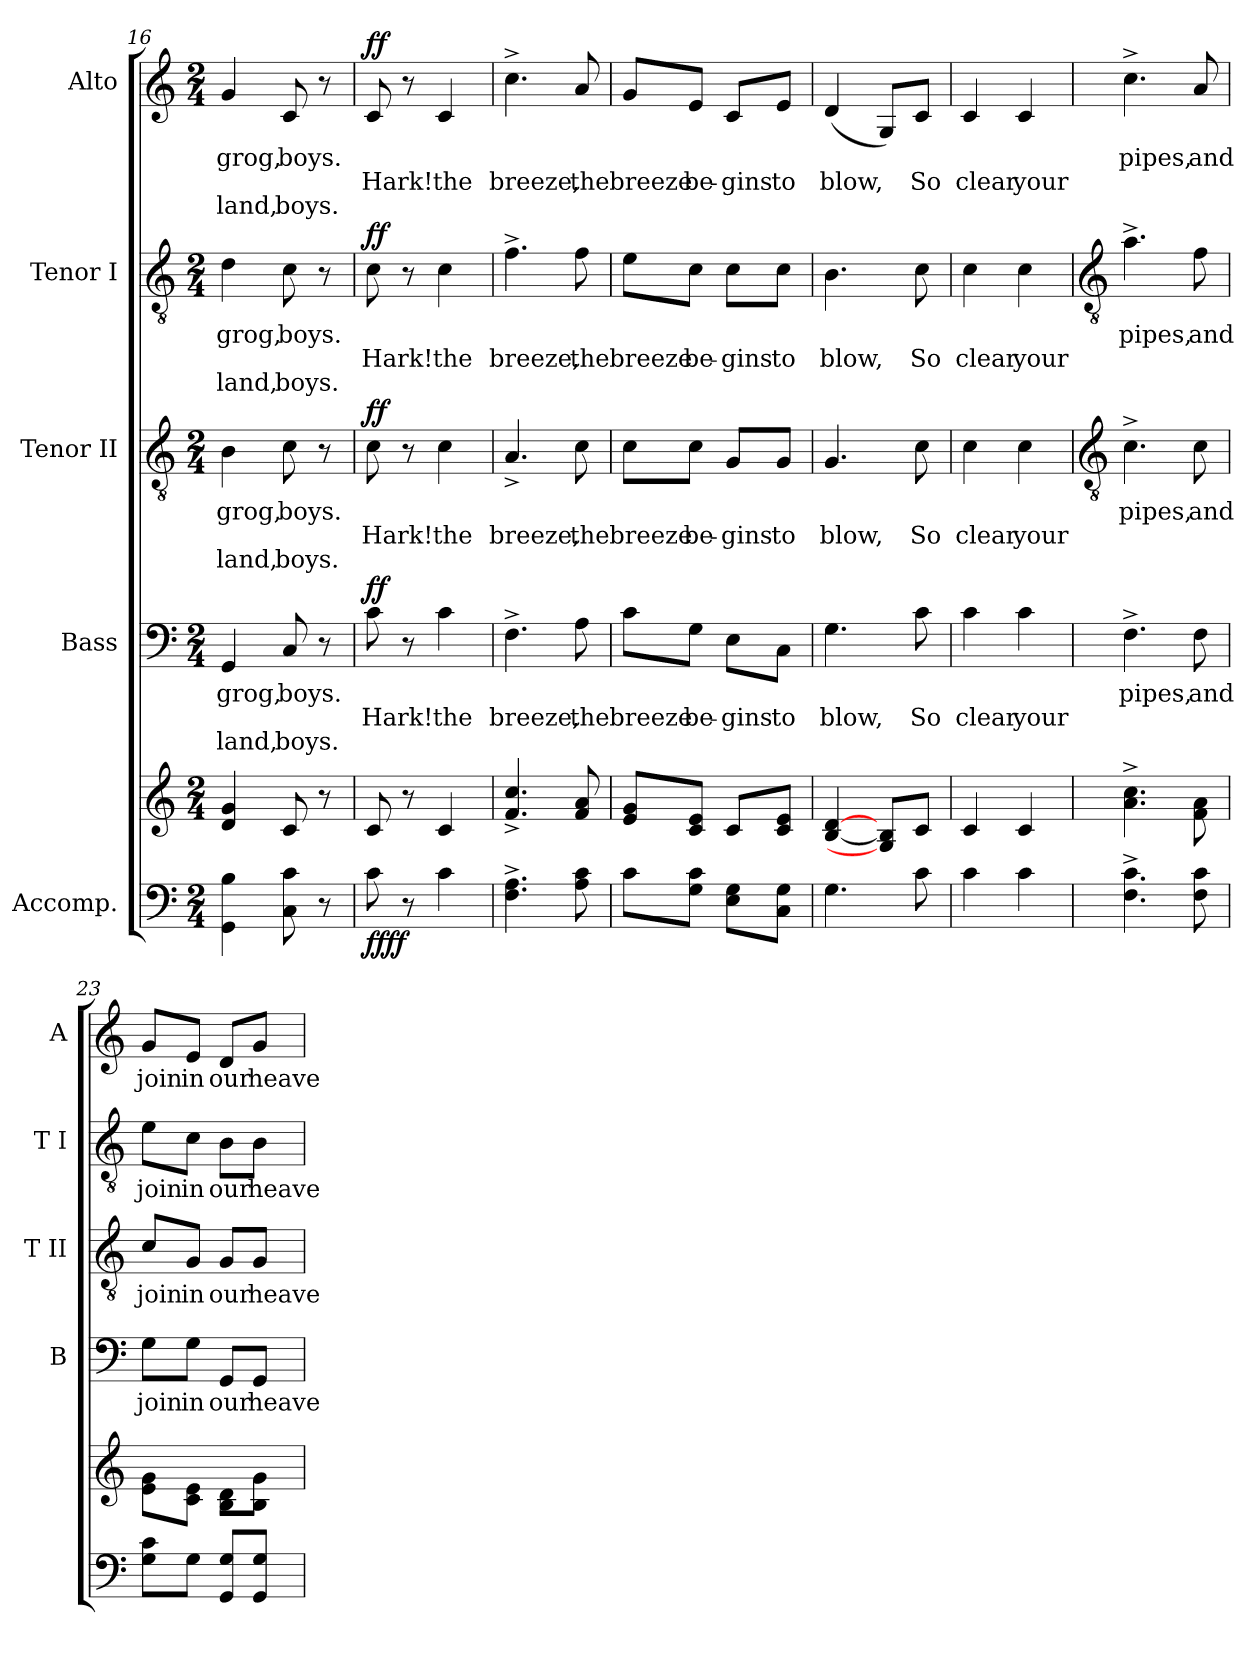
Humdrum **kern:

**kern	**kern	**dynam	**kern	**text	**text	**text	**dynam	**kern	**text	**text	**text	**dynam	**kern	**text	**text	**text	**dynam	**kern	**text	**text	**text	**dynam
*part5	*part5	*part5	*part4	*part4	*part4	*part4	*part4	*part3	*part3	*part3	*part3	*part3	*part2	*part2	*part2	*part2	*part2	*part1	*part1	*part1	*part1	*part1
*staff6	*staff5	*staff5/6	*staff4	*staff4	*staff4	*staff4	*staff4	*staff3	*staff3	*staff3	*staff3	*staff3	*staff2	*staff2	*staff2	*staff2	*staff2	*staff1	*staff1	*staff1	*staff1	*staff1
*I"Accomp.	*	*	*I"Bass	*	*	*	*	*I"Tenor II	*	*	*	*	*I"Tenor I	*	*	*	*	*I"Alto	*	*	*	*
*	*	*	*I'B	*	*	*	*	*I'T II	*	*	*	*	*I'T I	*	*	*	*	*I'A	*	*	*	*
*clefF4	*clefG2	*	*clefF4	*	*	*	*	*clefGv2	*	*	*	*	*clefGv2	*	*	*	*	*clefG2	*	*	*	*
*k[]	*k[]	*	*k[]	*	*	*	*	*k[]	*	*	*	*	*k[]	*	*	*	*	*k[]	*	*	*	*
*C:	*C:	*	*C:	*	*	*	*	*C:	*	*	*	*	*C:	*	*	*	*	*C:	*	*	*	*
*M2/4	*M2/4	*	*M2/4	*	*	*	*	*M2/4	*	*	*	*	*M2/4	*	*	*	*	*M2/4	*	*	*	*
=16	=16	=16	=16	=16	=16	=16	=16	=16	=16	=16	=16	=16	=16	=16	=16	=16	=16	=16	=16	=16	=16	=16
!	!	!	!	!LO:LY:b	!	!LO:LY:b	!	!	!LO:LY:b	!	!LO:LY:b	!	!	!LO:LY:b	!	!LO:LY:b	!	!	!LO:LY:b	!	!LO:LY:b	!
4GG 4B	4d 4g	.	4GG	grog,	.	land,	.	4B	grog,	.	land,	.	4d	grog,	.	land,	.	4g	grog,	.	land,	.
!	!	!	!	!LO:LY:b	!	!LO:LY:b	!	!	!LO:LY:b	!	!LO:LY:b	!	!	!LO:LY:b	!	!LO:LY:b	!	!	!LO:LY:b	!	!LO:LY:b	!
8C 8c	8c	.	8C	boys.	.	boys.	.	8c	boys.	.	boys.	.	8c	boys.	.	boys.	.	8c	boys.	.	boys.	.
8r	8r	.	8r	.	.	.	.	8r	.	.	.	.	8r	.	.	.	.	8r	.	.	.	.
=17	=17	=17	=17	=17	=17	=17	=17	=17	=17	=17	=17	=17	=17	=17	=17	=17	=17	=17	=17	=17	=17	=17
!	!	!LO:DY:b=2	!	!	!LO:LY:b	!	!	!	!	!LO:LY:b	!	!	!	!	!LO:LY:b	!	!	!	!	!LO:LY:b	!	!
!	!	!LO:DY:n=1:b	!	!	!	!	!LO:DY:b	!	!	!	!	!LO:DY:b	!	!	!	!	!LO:DY:b	!	!	!	!	!LO:DY:b
8c	8c	ff ff	8c	.	Hark!	.	ff	8c	.	Hark!	.	ff	8c	.	Hark!	.	ff	8c	.	Hark!	.	ff
8r	8r	.	8r	.	.	.	.	8r	.	.	.	.	8r	.	.	.	.	8r	.	.	.	.
!	!	!	!	!	!LO:LY:b	!	!	!	!	!LO:LY:b	!	!	!	!	!LO:LY:b	!	!	!	!	!LO:LY:b	!	!
4c	4c	.	4c	.	the	.	.	4c	.	the	.	.	4c	.	the	.	.	4c	.	the	.	.
=18	=18	=18	=18	=18	=18	=18	=18	=18	=18	=18	=18	=18	=18	=18	=18	=18	=18	=18	=18	=18	=18	=18
!	!	!	!	!	!LO:LY:b	!	!	!	!	!LO:LY:b	!	!	!	!	!LO:LY:b	!	!	!	!	!LO:LY:b	!	!
4.F^ 4.A^	4.f^ 4.cc^	.	4.F^	.	breeze,	.	.	4.A^	.	breeze,	.	.	4.f^	.	breeze,	.	.	4.cc^	.	breeze,	.	.
!	!	!	!	!	!LO:LY:b	!	!	!	!	!LO:LY:b	!	!	!	!	!LO:LY:b	!	!	!	!	!LO:LY:b	!	!
8A 8c	8f 8a	.	8A	.	the	.	.	8c	.	the	.	.	8f	.	the	.	.	8a	.	the	.	.
=19	=19	=19	=19	=19	=19	=19	=19	=19	=19	=19	=19	=19	=19	=19	=19	=19	=19	=19	=19	=19	=19	=19
!	!	!	!	!	!LO:LY:b	!	!	!	!	!LO:LY:b	!	!	!	!	!LO:LY:b	!	!	!	!	!LO:LY:b	!	!
8cL	8e 8gL	.	8c\L	.	breeze	.	.	8c\L	.	breeze	.	.	8e\L	.	breeze	.	.	8g/L	.	breeze	.	.
!	!	!	!	!	!LO:LY:b	!	!	!	!	!LO:LY:b	!	!	!	!	!LO:LY:b	!	!	!	!	!LO:LY:b	!	!
8G 8cJ	8c 8eJ	.	8G\J	.	be-	.	.	8c\J	.	be-	.	.	8c\J	.	be-	.	.	8e/J	.	be-	.	.
!	!	!	!	!	!LO:LY:b	!	!	!	!	!LO:LY:b	!	!	!	!	!LO:LY:b	!	!	!	!	!LO:LY:b	!	!
8E 8GL	8cL	.	8E\L	.	-gins	.	.	8G/L	.	-gins	.	.	8c\L	.	-gins	.	.	8c/L	.	-gins	.	.
!	!	!	!	!	!LO:LY:b	!	!	!	!	!LO:LY:b	!	!	!	!	!LO:LY:b	!	!	!	!	!LO:LY:b	!	!
8C 8GJ	8c 8eJ	.	8C\J	.	to	.	.	8G/J	.	to	.	.	8c\J	.	to	.	.	8e/J	.	to	.	.
=20	=20	=20	=20	=20	=20	=20	=20	=20	=20	=20	=20	=20	=20	=20	=20	=20	=20	=20	=20	=20	=20	=20
!	!	!	!	!	!LO:LY:b	!	!	!	!	!LO:LY:b	!	!	!	!	!LO:LY:b	!	!	!	!	!LO:LY:b	!	!
4.G	[4B [4d	.	4.G	.	blow,	.	.	4.G	.	blow,	.	.	4.B	.	blow,	.	.	(<4d	.	blow,	.	.
.	8G] 8B]L	.	.	.	.	.	.	.	.	.	.	.	.	.	.	.	.	8G/L)	.	.	.	.
!	!	!	!	!	!LO:LY:b	!	!	!	!	!LO:LY:b	!	!	!	!	!LO:LY:b	!	!	!	!	!LO:LY:b	!	!
8c	8cJ	.	8c	.	So	.	.	8c	.	So	.	.	8c	.	So	.	.	8c/J	.	So	.	.
=21	=21	=21	=21	=21	=21	=21	=21	=21	=21	=21	=21	=21	=21	=21	=21	=21	=21	=21	=21	=21	=21	=21
!	!	!	!	!	!LO:LY:b	!	!	!	!	!LO:LY:b	!	!	!	!	!LO:LY:b	!	!	!	!	!LO:LY:b	!	!
4c	4c	.	4c	.	clear	.	.	4c	.	clear	.	.	4c	.	clear	.	.	4c	.	clear	.	.
!	!	!	!	!	!LO:LY:b	!	!	!	!	!LO:LY:b	!	!	!	!	!LO:LY:b	!	!	!	!	!LO:LY:b	!	!
4c	4c	.	4c	.	your	.	.	4c	.	your	.	.	4c	.	your	.	.	4c	.	your	.	.
!!LO:LB:g=z
=22	=22	=22	=22	=22	=22	=22	=22	=22	=22	=22	=22	=22	=22	=22	=22	=22	=22	=22	=22	=22	=22	=22
*	*	*	*	*	*	*	*	*clefGv2	*	*	*	*	*clefGv2	*	*	*	*	*	*	*	*	*
*^	*^	*	*	*	*	*	*	*	*	*	*	*	*	*	*	*	*	*	*	*	*	*
!	!LO:N:vis=1	!	!LO:N:vis=1	!	!	!LO:LY:b	!	!	!	!	!LO:LY:b	!	!	!	!	!LO:LY:b	!	!	!	!	!LO:LY:b	!	!	!
4.F\^ 4.c\^	2ryy	4.a\^ 4.cc\^	2ryy	.	4.F^	pipes,	.	.	.	4.c^	pipes,	.	.	.	4.a^	pipes,	.	.	.	4.cc^	pipes,	.	.	.
!	!	!	!	!	!	!LO:LY:b	!	!	!	!	!LO:LY:b	!	!	!	!	!LO:LY:b	!	!	!	!	!LO:LY:b	!	!	!
8F\ 8c\	.	8f\ 8a\	.	.	8F	and	.	.	.	8c	and	.	.	.	8f	and	.	.	.	8a	and	.	.	.
=23	=23	=23	=23	=23	=23	=23	=23	=23	=23	=23	=23	=23	=23	=23	=23	=23	=23	=23	=23	=23	=23	=23	=23	=23
!	!LO:N:vis=1	!	!LO:N:vis=1	!	!	!LO:LY:b	!	!	!	!	!LO:LY:b	!	!	!	!	!LO:LY:b	!	!	!	!	!LO:LY:b	!	!	!
8G\ 8c\L	2ryy	8e\ 8g\L	2ryy	.	8G\L	join	.	.	.	8c/L	join	.	.	.	8e\L	join	.	.	.	8g/L	join	.	.	.
!	!	!	!	!	!	!LO:LY:b	!	!	!	!	!LO:LY:b	!	!	!	!	!LO:LY:b	!	!	!	!	!LO:LY:b	!	!	!
8G\J	.	8c\ 8e\J	.	.	8G\J	in	.	.	.	8G/J	in	.	.	.	8c\J	in	.	.	.	8e/J	in	.	.	.
!	!	!	!	!	!	!LO:LY:b	!	!	!	!	!LO:LY:b	!	!	!	!	!LO:LY:b	!	!	!	!	!LO:LY:b	!	!	!
8GG/ 8G/L	.	8B\ 8d\L	.	.	8GG/L	our	.	.	.	8G/L	our	.	.	.	8B\L	our	.	.	.	8d/L	our	.	.	.
!	!	!	!	!	!	!LO:LY:b	!	!	!	!	!LO:LY:b	!	!	!	!	!LO:LY:b	!	!	!	!	!LO:LY:b	!	!	!
8GG/ 8G/J	.	8B\ 8g\J	.	.	8GG/J	heave	.	.	.	8G/J	heave	.	.	.	8B\J	heave	.	.	.	8g/J	heave	.	.	.
*v	*v	*	*	*	*	*	*	*	*	*	*	*	*	*	*	*	*	*	*	*	*	*	*	*
*	*v	*v	*	*	*	*	*	*	*	*	*	*	*	*	*	*	*	*	*	*	*	*	*
=	=	=	=	=	=	=	=	=	=	=	=	=	=	=	=	=	=	=	=	=	=	=
*-	*-	*-	*-	*-	*-	*-	*-	*-	*-	*-	*-	*-	*-	*-	*-	*-	*-	*-	*-	*-	*-	*-
